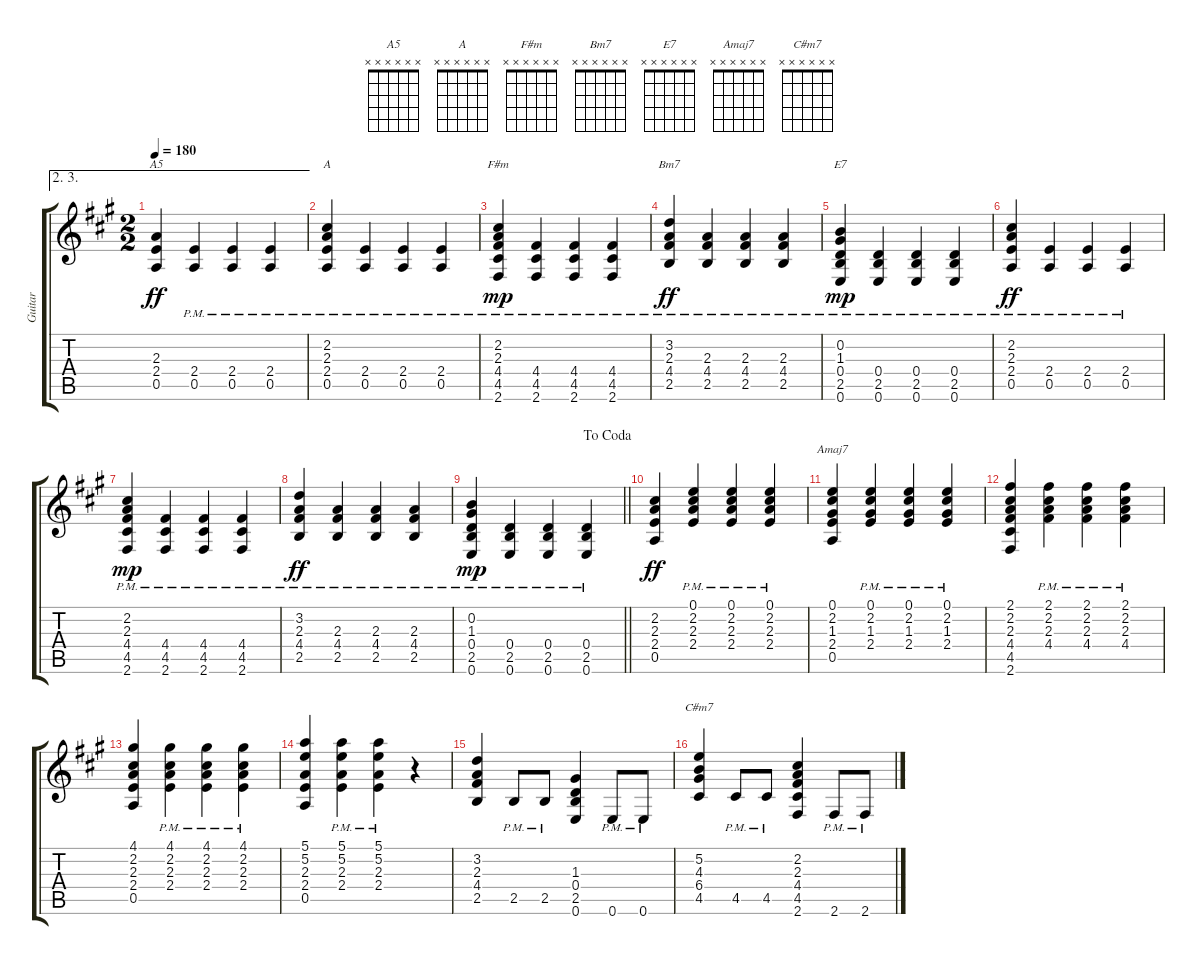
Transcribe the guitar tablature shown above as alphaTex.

\track ("Guitar" "Guitar") {instrument overdrivenguitar}
\staff {score tabs}
\tuning (E4 B3 G3 D3 A2 E2) {hide}
\chord ("A5" x x x x x x)
\chord ("A" x x x x x x)
\chord ("F#m" x x x x x x)
\chord ("Bm7" x x x x x x)
\chord ("E7" x x x x x x)
\chord ("Amaj7" x x x x x x)
\chord ("C#m7" x x x x x x)
\ae (2 3)
\ts (2 2)
\tempo 180
\clef g2
\ks a
(2.3 2.4 0.5).4{ch "A5" dy ff} (2.4{pm} 0.5{pm}).4 (2.4{pm} 0.5{pm}).4 (2.4{pm} 0.5{pm}).4 |
(2.2{pm} 2.3{pm} 2.4{pm} 0.5{pm}).4{ch "A"} (2.4{pm} 0.5{pm}).4 (2.4{pm} 0.5{pm}).4 (2.4{pm} 0.5{pm}).4 |
(2.2{pm} 2.3{pm} 4.4{pm} 4.5{pm} 2.6{pm}).4{ch "F#m" dy mp} (4.4{pm} 4.5{pm} 2.6{pm}).4 (4.4{pm} 4.5{pm} 2.6{pm}).4 (4.4{pm} 4.5{pm} 2.6{pm}).4 |
(3.2{pm} 2.3{pm} 4.4{pm} 2.5{pm}).4{ch "Bm7" dy ff} (2.3{pm} 4.4{pm} 2.5{pm}).4 (2.3{pm} 4.4{pm} 2.5{pm}).4 (2.3{pm} 4.4{pm} 2.5{pm}).4 |
(0.2{pm} 1.3{pm} 0.4{pm} 2.5{pm} 0.6{pm}).4{ch "E7" dy mp} (0.4{pm} 2.5{pm} 0.6{pm}).4 (0.4{pm} 2.5{pm} 0.6{pm}).4 (0.4{pm} 2.5{pm} 0.6{pm}).4 |
(2.2{pm} 2.3{pm} 2.4{pm} 0.5{pm}).4{dy ff} (2.4{pm} 0.5{pm}).4 (2.4{pm} 0.5{pm}).4 (2.4{pm} 0.5{pm}).4 |
(2.2{pm} 2.3{pm} 4.4{pm} 4.5{pm} 2.6{pm}).4{dy mp} (4.4{pm} 4.5{pm} 2.6{pm}).4 (4.4{pm} 4.5{pm} 2.6{pm}).4 (4.4{pm} 4.5{pm} 2.6{pm}).4 |
(3.2{pm} 2.3{pm} 4.4{pm} 2.5{pm}).4{dy ff} (2.3{pm} 4.4{pm} 2.5{pm}).4 (2.3{pm} 4.4{pm} 2.5{pm}).4 (2.3{pm} 4.4{pm} 2.5{pm}).4 |
\jump dacoda
\barLineRight lightlight
(0.2{pm} 1.3{pm} 0.4{pm} 2.5{pm} 0.6{pm}).4{dy mp} (0.4{pm} 2.5{pm} 0.6{pm}).4 (0.4{pm} 2.5{pm} 0.6{pm}).4 (0.4{pm} 2.5{pm} 0.6{pm}).4 |
(2.2 2.3 2.4 0.5).4{dy ff} (0.1{pm} 2.2{pm} 2.3{pm} 2.4{pm}).4 (0.1{pm} 2.2{pm} 2.3{pm} 2.4{pm}).4 (0.1{pm} 2.2{pm} 2.3{pm} 2.4{pm}).4 |
(0.1 2.2 1.3 2.4 0.5).4{ch "Amaj7"} (0.1{pm} 2.2{pm} 1.3{pm} 2.4{pm}).4 (0.1{pm} 2.2{pm} 1.3{pm} 2.4{pm}).4 (0.1{pm} 2.2{pm} 1.3{pm} 2.4{pm}).4 |
(2.1 2.2 2.3 4.4 4.5 2.6).4 (2.1{pm} 2.2{pm} 2.3{pm} 4.4{pm}).4 (2.1{pm} 2.2{pm} 2.3{pm} 4.4{pm}).4 (2.1{pm} 2.2{pm} 2.3{pm} 4.4{pm}).4 |
(4.1 2.2 2.3 2.4 0.5).4 (4.1{pm} 2.2{pm} 2.3{pm} 2.4{pm}).4 (4.1{pm} 2.2{pm} 2.3{pm} 2.4{pm}).4 (4.1{pm} 2.2{pm} 2.3{pm} 2.4{pm}).4 |
(5.1 5.2 2.3 2.4 0.5).4 (5.1{pm} 5.2{pm} 2.3{pm} 2.4{pm}).4 (5.1{pm} 5.2{pm} 2.3{pm} 2.4{pm}).4 r.4 |
(3.2 2.3 4.4 2.5).4 2.5{pm}.8 2.5{pm}.8 (1.3 0.4 2.5 0.6).4 0.6{pm}.8 0.6{pm}.8 |
(5.2 4.3 6.4 4.5).4{ch "C#m7"} 4.5{pm}.8 4.5{pm}.8 (2.2 2.3 4.4 4.5 2.6).4 2.6{pm}.8 2.6{pm}.8
